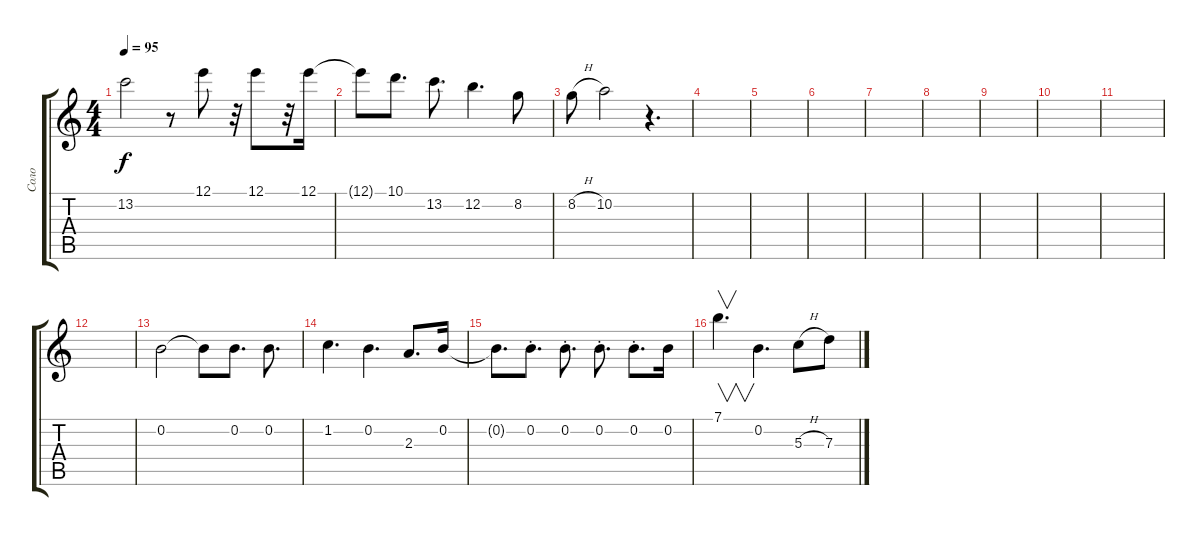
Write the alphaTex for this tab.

\track ("Соло" "Соло") {instrument distortionguitar}
\staff {score tabs}
\tuning (E4 B3 G3 D3 A2 E2) {hide}
\ts (4 4)
\tempo 95
\clef g2
\ks c
13.2.2{dy f} r.8 12.1.8 r.32 12.1.8 r.32 12.1.16 |
12.1{t}.8 10.1.8{d} 13.2.8{d} 12.2.4{d} 8.2.8 |
8.2{h}.8 10.2.2 r.4{d} |
|
|
|
|
|
|
|
|
|
0.2.2 0.2{t}.8 0.2.8{d} 0.2.8{d} |
1.2.4{d} 0.2.4{d} 2.3.8{d} 0.2.16 |
0.2{t}.8{d} 0.2{st}.8{d} 0.2{st}.8{d} 0.2{st}.8{d} 0.2{st}.8{d} 0.2.16 |
7.1.4{v d} 0.2.4{d} 5.3{h}.8 7.3.8
